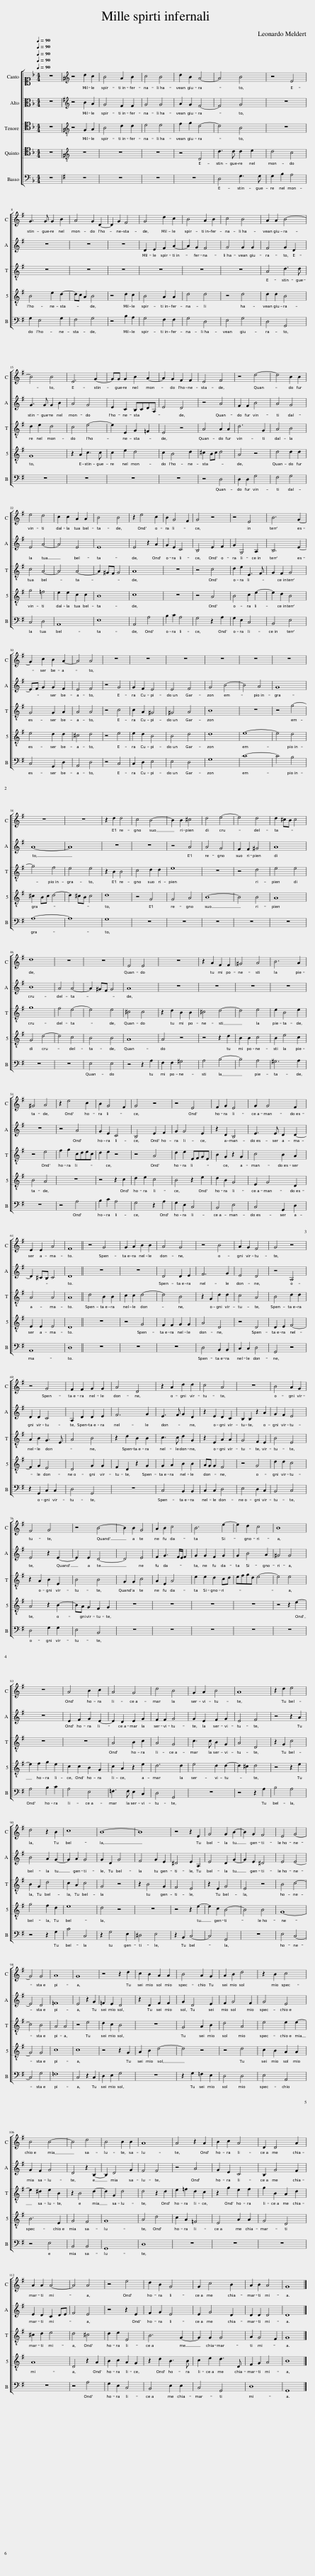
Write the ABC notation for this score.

X:1
%%score [ 1 2 [ 3 4 ] 5 ]
L:1/8
Q:1/4=90
M:4/4
I:linebreak $
K:F
V:1 alto1
V:2 alto
V:3 tenor
V:4 tenor
V:5 bass
V:1
 z8 |[K:G][K:treble] z4 d2 c2 | B4 A2 B2 | c4 B4 | d2 B2 A4- | %5
 A4 B4 | z4 E4 |$ G3 G G2 B2 | A4 G2 D2- | D2 G2 F4 | %10
 G4 d2 c2 | B4 A2 B2 | c4 B4 | A2 A2 B4- |$ B4 B4 | %15
 E6 G2- | GG G2 B2 A2- | A2 G2 F2 F2 | E4 F4 | z4 d4- | %20
 d4 B2 B2 |$ e4 d4 | c2 c2 A2 A2 | B4 B4 | z2 e4 c2 | %25
 B2 G4 F2 | G4 z4 | z4 E4 | B6 G2- |$ G2 c2 B2 A2- | %30
 A4 A4 | z8 | z8 | z8 | z8 | %35
 z8 | z8 |$ z8 | z8 | z2 d2 d4 | %40
 c4 B4- | B2 B2 ^c4 | d4 e4- | e4 d4 | d2 ^cB c4 |$ %45
 d8 | z8 | z8 | E4 E4 | z8 | %50
 z2 A2 F2 F2 | ^G4 A4 | B6 A2 |$ ^G4 A4 | z2 e4 c2 | %55
 B2 G4 F2 | G4 z4 | z4 E4 | F2 G2 E4 | G2 G4 F2 |$ %60
 E2 E2 A4 | F8 || z4 G4 | G2 A2 B2 B2 | A4 G4 | %65
 z4 B4 | A2 G2 F4 | G4 z4 |$ z4 G4 | F2 F2 G2 G2 | %70
 A4 D4 | z2 A2 d2 d2 | c4 A4 | z8 | B4 A2 G2 |$ %75
 F4 G4 | z4 B4- | B2 B2 G4 | A2 B2 c4 | B6 e2- | %80
 e2 d2 c4 | B8 |$ z8 | A4 B2 c2 | A4 G4 | %85
 d4 B4 | G2 A2 B4 | A8 | z2 d2 e4 |$ d4 z2 B2 | %90
 c8 | B8- | B8 | z4 z2 E2 | G4 G2 B2- | %95
 B2 G2 F4 | E4 G4- |$ G4 G4 | A8 | G8 | %100
 z4 z2 d2 | c2 B2 A2 A2 | B4 A2 G2 | A2 B2 d4 | z2 B2 c4 |$ %105
 B4 B4- | B4 d4 | B4 B2 B2 | A8 | A4 z2 A2 | %110
 B2 c2 A4 | D2 D4 A2 |$ A2 A2 A4- | A4 A4 | z4 e4 | %115
 d2 B2 G4 | G2 c4 B2 | A2 B2 A4 | G8 |] %119
V:2
 z8 |[K:G][K:treble] z4 B2 A2 | G4 F2 F2 | G4 G4 | A2 G2 F4- | %5
 F4 G4 | z8 |$ z8 | z8 | z8 | %10
 D2 E2 F2 A2- | A2 G2 F4 | G4 G2 G2 | F4 G2 D2 |$ G3 G G2 B2 | %15
 A4 G4 | E2 C2 B,CDA, | E4 D4 | z4 A4 | F2 F2 B4 | %20
 A4 G4 |$ E4 A4- | A4 E4 | E8 | E4 z2 A2 | %25
 G2 E2 C4 | B,4 E2 F2 | G2 G,4 A,2 | B,6 E2- |$ EF G2 G2 F2 | %30
 E4 F4 | z4 G4 | G2 F2 E4 | E4 F4 | G4 B4- | %35
 B4 A4 | G8 |$ A8- | A8 | z8 | %40
 z8 | z4 A4 | A4 G4 | F2 F2 ^G4 | A8 |$ %45
 B8 | A4 A4- | A2 ^GF G4 | A8 | z8 | %50
 z8 | z8 | z8 |$ z8 | z4 A4 | %55
 G2 E2 C4 | B,4 E2 F2 | G2 G4 E2 | z2 D2 B,4 | E3 E D2 D2- |$ %60
 D2 ^CB, C4 | D8 || z8 | z8 | D4 D2 E2 | %65
 F6 G2 | E4 D4 | z4 A,4 |$ D2 D2 C4 | A,2 D2 D2 E2 | %70
 F6 G2 | E3 F G2 D2 | z2 E2 D2 C2 | B,2 B,2 z2 A2 | G2 F2 E4 |$ %75
 E4 z2 E2- | E2 E2 D4- | D4 E4 | F2 G3 F/E/ F2 | G2 G2 F2 G2 | %80
 G2 B4 A2 | ^G4 G4 |$ z8 | E2 F2 G2 E2- | E2 D2 E2 G2 | %85
 F2 F2 G4 | G2 E2 F2 G2 | E4 F4 | z4 z2 A2 |$ B4 A2 G2- | %90
 G2 A2 G4 | G2 D2 G4 | F4 G2 E2 | ^D4 E2 A,2 | E4 D2 G2- | %95
 G2 E2 ^D4 | E4 E4- |$ E4 D4 | =F8 | E4 z2 G2 | %100
 =F2 E2 D4 | z2 D2 F2 F2 | G2 D4 E2 | F2 G4 F2 | G4 E4 |$ %105
 G2 F2 G4 | D4 z2 B,2- | B,2 D4 G2 | F4 F4 | z4 A4 | %110
 G2 E2 C4 | B,2 G4 F2 |$ E2 D2 C2 DE | F4 E4 | z4 z2 E2 | %115
 F2 G2 E4 | E2 G4 D2 | D2 D2 D4 | D8 |] %119
V:3
 z8 |[K:G][K:treble-8] z4 G2 A2 | B4 d2 d2 | e4 e4 | f2 g2 d4- | %5
 d4 B4 | z8 |$ z8 | z8 | z8 | %10
 z8 | z8 | z8 | A4 d3 d |$ d2 e2 d4 | %15
 c4 e4- | e2 E2 G2 =F2 | E4 z4 | A4 A2 A2 | d6 G2 | %20
 A4 B4 |$ c4 A4- | A4 A4- | A2 ^GF G4 | A8 | %25
 z8 | z4 c4 | d2 e2 E3 F | G2 F2 G4 |$ G4 G2 A2 | %30
 A4 A4 | z4 c4 | c2 A2 ^G4 | ^G4 A4 | B8 | %35
 z8 | z4 g4- |$ g4 f4 | e4 e4 | z2 B2 B4 | %40
 c4 d2 d2 | e8 | z8 | z4 d4 | e4 e4 |$ %45
 g8 | f4 e4- | e4 e4 | ^c4 c4 | z2 d2 B2 B2 | %50
 ^c4 d4- | d4 e4 | e2 B4 e2 |$ z4 e4 | f2 g2 cdec | %55
 d2 e2 z4 | z4 A4 | d2 e2 EFGE | B2 G2 z2 G2 | c4 B2 A2 |$ %60
 A4 A4 | A8 || d4 B2 B2 | c2 c2 d4- | d4 B4 | %65
 z2 G2 d2 d2 | c4 A4 | B4 d2 d2 |$ A2 B2 G3 E | A4 B4 | %70
 z2 d2 B2 B2 | c3 c d2 G2 | z2 E2 A2 A2 | G4 F2 E2 | B4 E4 |$ %75
 z2 A2 B2 E2 | B4 B4 | G2 G2 c4 | A2 E2 A4 | e2 e2 d2 cd | %80
 efgd e4- | e4 e4 |$ z8 | z8 | A4 B2 c2 | %85
 A4 G4 | c3 c B2 G2 | A4 D4 | z2 G2 c4 |$ B2 G2 d4 | %90
 c2 A2 c4 | G4 z4 | z2 B4 G2 | F4 E4 | z2 E2 G4 | %95
 E4 z4 | B4 c4- |$ c4 B4 | A4 A4 | z4 e4 | %100
 d2 c2 B4 | z8 | G4 A2 B2 | d4 A4 | e4 e2 e2- |$ %105
 e2 ^d2 e2 B2 | z2 B4 d2- | d2 G2 d4 | d4 z2 d2 | e2 =f2 d2 c2 | %110
 z2 g2 e2 f2 | g2 B2 A2 d2 |$ ^c2 d2 e4 | d4 ^c4 | d2 e2 E4 | %115
 B6 G2- | G2 G2 G4 | A2 G4 F2 | G8 |] %119
V:4
 z8 |[K:G][K:treble-8] z8 | z8 | z8 | z4 D4 | %5
 d3 d d2 e2 | d4 c4 |$ B4 e2 d2- | dc A2 B4 | z4 d2 c2 | %10
 B4 A2 A2 | d4 d4 | z4 d4 | d2 d2 B4 |$ G8 | %15
 z2 A2 c3 c | c2 e2 d4 | c2 B4 d2 | ^c2 Bc d4 | A4 z4 | %20
 d4 d2 d2 |$ g4 =f4 | e2 e2 c2 c2 | B8 | c8 | %25
 z8 | z4 A4 | B4 c2 e2- | e2 d2 B4 |$ e4 d2 d2 | %30
 ^c4 d4 | z4 e4 | e2 d2 B4 | B4 d4 | d8 | %35
 e8- | e4 d4 |$ ^c2 Bc d4- | d2 ^cB c4 | d8 | %40
 z4 G4 | G4 A4 | B8- | B4 B4 | A8 |$ %45
 G4 d4- | d4 c4 | B4 B4 | A8 | A4 z4 | %50
 z4 z2 d2 | B2 B2 c4 | B2 e4 c2 |$ B4 A4 | z8 | %55
 z4 z2 c2 | d2 e2 c4 | B4 z2 e2 | d2 B2 G4 | E2 G4 D2 |$ %60
 E2 E2 E4 | D8 || z8 | z4 G4 | F2 F2 G2 G2 | %65
 A4 D4 | z4 D4 | D2 E2 F4- |$ F2 G2 E4 | D4 G2 G2 | %70
 F2 D2 z2 G2 | G2 A2 B2 B2 | AG G2 F4 | z4 G4 | d2 d2 c4 |$ %75
 A4 z2 B2- | BA G2 F2 G2 | z8 | z8 | z8 | %80
 z8 | z4 z2 e2- |$ e2 f2 g2 e2 | c2 c2 B2 G2 | c2 A2 z2 e2 | %85
 d6 d2 | e4 d2 d2- | d2 ^c2 d4 | z4 z2 e2 |$ g4 f2 d2 | %90
 e8 | d4 z4 | z8 | z4 z2 e2- | e2 c2 B4- | %95
 B4 B4 | G8- |$ G4 G4 | c8 | c8 | %100
 z4 z2 G2 | A2 B2 d4- | d4 z4 | z4 d4 | c2 B2 A2 A2 |$ %105
 B6 E2 | G4 F4 | G8 | A4 d4 | c2 A2 =F4 | %110
 E4 A2 A2 | G4 D4 |$ A8 | D4 z2 A2 | B2 c2 A2 G2 | %115
 z2 d2 B3 B | c2 e2 d3 D | F2 G2 A4 | B8 |] %119
V:5
 z8 |[K:G] z8 | z8 | z8 | z8 | %5
 D,4 G,3 G, | G,2 B,2 A,4 |$ G,2 E,4 G,2 | F,4 G,4 | z4 B,2 A,2 | %10
 G,4 F,2 F,2 | G,4 D,4 | E,4 G,4 | D,4 G,,4 |$ z8 | %15
 z8 | z8 | z8 | z4 D,4 | D,2 D,2 G,4 | %20
 F,4 G,4 |$ C,4 D,4 | A,,8 | E,8 | A,,4 A,4 | %25
 B,2 C2 A,4 | G,4 z2 A,2 | G,2 E,2 C,4 | B,,4 E,4 |$ C,4 G,,2 D,2 | %30
 A,,4 D,4 | z4 C,4 | C,2 D,2 E,4 | E,4 D,4 | G,8 | %35
 C8- | C4 B,4 |$ A,8- | A,8 | G,8 | %40
 z8 | z8 | z8 | z8 | z8 |$ %45
 z8 | z8 | E,4 E,4 | z4 z2 A,2 | F,2 F,2 ^G,4 | %50
 A,4 B,4- | B,4 A,4 | ^G,6 A,2 |$ z8 | z4 A,4 | %55
 B,2 C2 A,4 | G,4 z2 A,2 | G,2 E,2 C,4 | B,,4 E,4 | C,4 G,,2 D,2 |$ %60
 A,,8 | D,8 || z8 | z8 | z8 | %65
 D,4 B,,2 B,,2 | C,2 C,2 D,4 | G,,4 z4 |$ z2 G,,2 C,2 C,2 | D,4 G,,4 | %70
 z8 | C,4 B,,2 B,,2 | C,2 C,2 D,4 | E,4 D,2 C,2 | B,,4 C,4 |$ %75
 D,4 G,2 G,2 | E,4 B,,4 | z8 | z8 | z8 | %80
 z8 | z8 |$ A,4 B,2 C2 | A,4 E,4 | =F,3 F, E,2 C,2 | %85
 D,4 G,,4 | z8 | z4 z2 A,2 | B,4 A,4 |$ z4 z2 G,2 | %90
 C4 C,4 | z2 G,4 E,2 | ^D,4 E,4 | z2 B,,2 C,4- | C,4 G,,4 | %95
 z8 | E,4 C,4- |$ C,4 G,4 | =F,8 | C,4 z2 C,2 | %100
 D,2 E,2 G,4 | z8 | z2 G,2 =F,2 E,2 | D,4 D,4 | E,4 A,,4 |$ %105
 z4 E,4 | B,,4 B,,4 | G,,8 | D,8 | z8 | %110
 z8 | z8 |$ z8 | z4 A,4 | G,2 E,2 C,4 | %115
 B,,4 E,2 E,2 | C,4 G,,4 | D,8 | G,,8 |] %119
